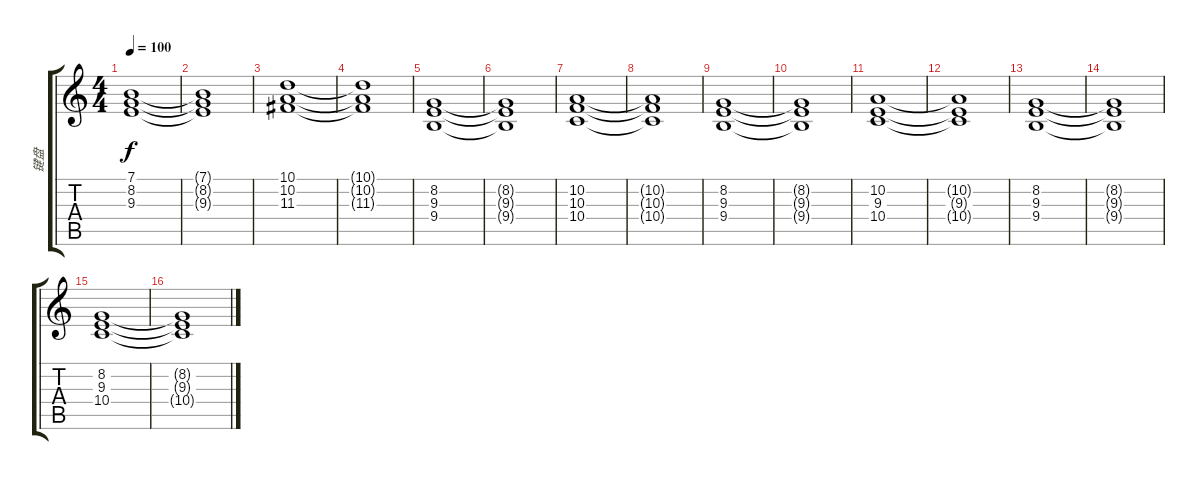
\track ("键盘" "键盘") {instrument pad8sweep}
\staff {score tabs}
\tuning (E4 B3 G3 D3 A2 E2) {hide}
\ts (4 4)
\tempo 100
\clef g2
\ks c
(7.1 8.2 9.3).1{dy f} |
(7.1{t} 8.2{t} 9.3{t}).1 |
(10.1 10.2 11.3).1 |
(10.1{t} 10.2{t} 11.3{t}).1 |
(8.2 9.3 9.4).1 |
(8.2{t} 9.3{t} 9.4{t}).1 |
(10.2 10.3 10.4).1 |
(10.2{t} 10.3{t} 10.4{t}).1 |
(8.2 9.3 9.4).1 |
(8.2{t} 9.3{t} 9.4{t}).1 |
(10.2 9.3 10.4).1 |
(10.2{t} 9.3{t} 10.4{t}).1 |
(8.2 9.3 9.4).1 |
(8.2{t} 9.3{t} 9.4{t}).1 |
(8.2 9.3 10.4).1 |
(8.2{t} 9.3{t} 10.4{t}).1
